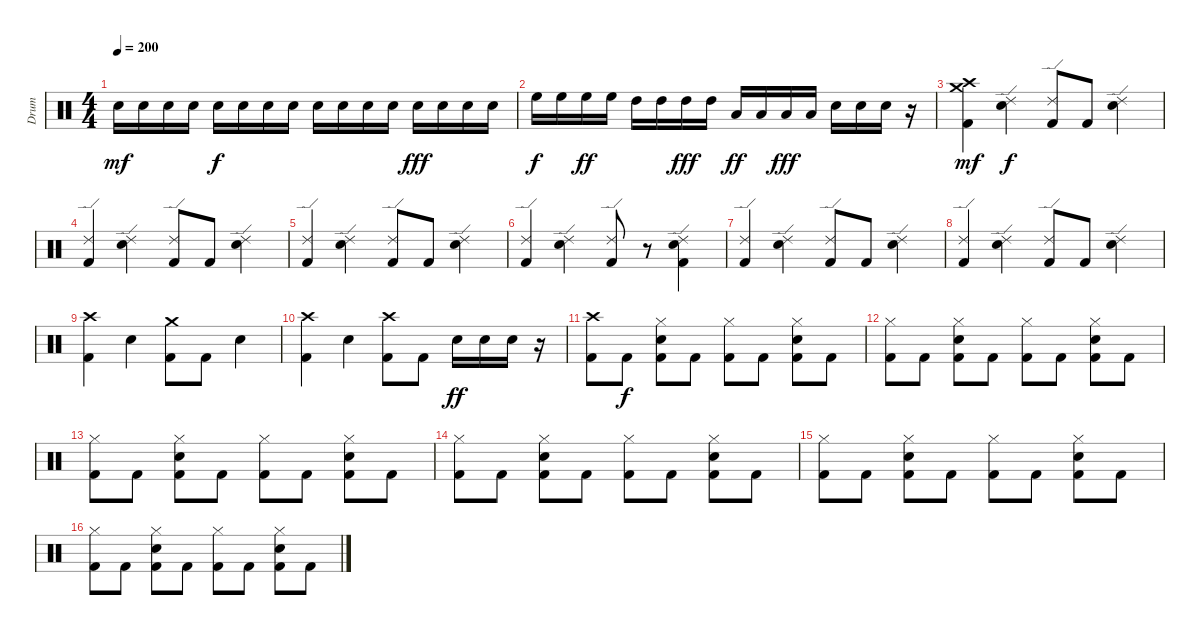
\track ("Drum" "Drum") {instrument percussion}
\staff {score}
\articulation defaults
\ts (4 4)
\tempo 200
\clef neutral
\ks c "Snare (hit) 2".16{dy mf} "Snare (hit) 2".16 "Snare (hit) 2".16 "Snare (hit) 2".16 "Snare (hit) 2".16{dy f} "Snare (hit) 2".16 "Snare (hit) 2".16 "Snare (hit) 2".16 "Snare (hit) 2".16 "Snare (hit) 2".16 "Snare (hit) 2".16 "Snare (hit) 2".16 "Snare (hit) 2".16{dy fff} "Snare (hit) 2".16 "Snare (hit) 2".16 "Snare (hit) 2".16
|
"High Floor Tom (hit)".16{dy f} "High Floor Tom (hit)".16 "High Floor Tom (hit)".16{dy ff} "High Floor Tom (hit)".16 "High Tom (hit)".16 "High Tom (hit)".16 "High Tom (hit)".16{dy fff} "High Tom (hit)".16 "Low Tom (hit)".16{dy ff} "Low Tom (hit)".16 "Low Tom (hit)".16{dy fff} "Low Tom (hit)".16 "Snare (hit) 2".16 "Snare (hit) 2".16 "Snare (hit) 2".16 r.16 |
("Crash high (hit)" "Crash medium (hit)" "Kick (hit) 2").4{dy mf} ("Ride (edge) 2" "Snare (hit) 2").4{dy f} ("Ride (edge) 2" "Kick (hit) 2").8 "Kick (hit) 2".8 ("Ride (edge) 2" "Snare (hit) 2").4 |
("Ride (edge) 2" "Kick (hit) 2").4 ("Ride (edge) 2" "Snare (hit) 2").4 ("Ride (edge) 2" "Kick (hit) 2").8 "Kick (hit) 2".8 ("Ride (edge) 2" "Snare (hit) 2").4 |
("Ride (edge) 2" "Kick (hit) 2").4 ("Ride (edge) 2" "Snare (hit) 2").4 ("Ride (edge) 2" "Kick (hit) 2").8 "Kick (hit) 2".8 ("Ride (edge) 2" "Snare (hit) 2").4 |
("Ride (edge) 2" "Kick (hit) 2").4 ("Ride (edge) 2" "Snare (hit) 2").4 ("Ride (edge) 2" "Kick (hit) 2").8 r.8 ("Ride (edge) 2" "Snare (hit) 2" "Kick (hit) 2").4 |
("Ride (edge) 2" "Kick (hit) 2").4 ("Ride (edge) 2" "Snare (hit) 2").4 ("Ride (edge) 2" "Kick (hit) 2").8 "Kick (hit) 2".8 ("Ride (edge) 2" "Snare (hit) 2").4 |
("Ride (edge) 2" "Kick (hit) 2").4 ("Ride (edge) 2" "Snare (hit) 2").4 ("Ride (edge) 2" "Kick (hit) 2").8 "Kick (hit) 2".8 ("Ride (edge) 2" "Snare (hit) 2").4 |
("Crash high (hit)" "Kick (hit) 2").4 "Snare (hit) 2".4 ("Crash medium (hit)" "Kick (hit) 2").8 "Kick (hit) 2".8 "Snare (hit) 2".4 |
("Crash high (hit)" "Kick (hit) 2").4 "Snare (hit) 2".4 ("Crash high (hit)" "Kick (hit) 2").8 "Kick (hit) 2".8 "Snare (hit) 2".16{dy ff} "Snare (hit) 2".16 "Snare (hit) 2".16 r.16 |
("Crash high (hit)" "Kick (hit) 2").8 "Kick (hit) 2".8{dy f} ("Hi-Hat (closed)" "Snare (hit) 2" "Kick (hit) 2").8 "Kick (hit) 2".8 ("Hi-Hat (closed)" "Kick (hit) 2").8 "Kick (hit) 2".8 ("Hi-Hat (closed)" "Snare (hit) 2" "Kick (hit) 2").8 "Kick (hit) 2".8 |
("Hi-Hat (closed)" "Kick (hit) 2").8 "Kick (hit) 2".8 ("Hi-Hat (closed)" "Snare (hit) 2" "Kick (hit) 2").8 "Kick (hit) 2".8 ("Hi-Hat (closed)" "Kick (hit) 2").8 "Kick (hit) 2".8 ("Hi-Hat (closed)" "Snare (hit) 2" "Kick (hit) 2").8 "Kick (hit) 2".8 |
("Hi-Hat (closed)" "Kick (hit) 2").8 "Kick (hit) 2".8 ("Hi-Hat (closed)" "Snare (hit) 2" "Kick (hit) 2").8 "Kick (hit) 2".8 ("Hi-Hat (closed)" "Kick (hit) 2").8 "Kick (hit) 2".8 ("Hi-Hat (closed)" "Snare (hit) 2" "Kick (hit) 2").8 "Kick (hit) 2".8 |
("Hi-Hat (closed)" "Kick (hit) 2").8 "Kick (hit) 2".8 ("Hi-Hat (closed)" "Snare (hit) 2" "Kick (hit) 2").8 "Kick (hit) 2".8 ("Hi-Hat (closed)" "Kick (hit) 2").8 "Kick (hit) 2".8 ("Hi-Hat (closed)" "Snare (hit) 2" "Kick (hit) 2").8 "Kick (hit) 2".8 |
("Hi-Hat (closed)" "Kick (hit) 2").8 "Kick (hit) 2".8 ("Hi-Hat (closed)" "Snare (hit) 2" "Kick (hit) 2").8 "Kick (hit) 2".8 ("Hi-Hat (closed)" "Kick (hit) 2").8 "Kick (hit) 2".8 ("Hi-Hat (closed)" "Snare (hit) 2" "Kick (hit) 2").8 "Kick (hit) 2".8 |
("Hi-Hat (closed)" "Kick (hit) 2").8 "Kick (hit) 2".8 ("Hi-Hat (closed)" "Snare (hit) 2" "Kick (hit) 2").8 "Kick (hit) 2".8 ("Hi-Hat (closed)" "Kick (hit) 2").8 "Kick (hit) 2".8 ("Hi-Hat (closed)" "Snare (hit) 2" "Kick (hit) 2").8 "Kick (hit) 2".8
